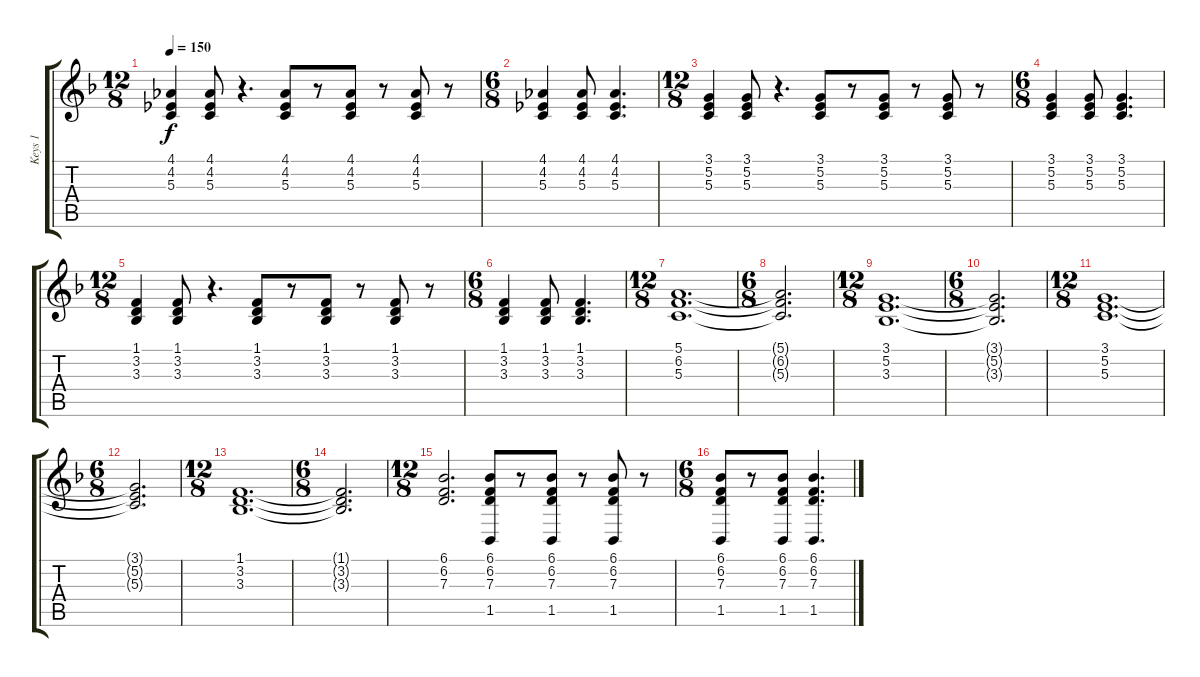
\track ("Keys 1" "Keys 1") {instrument churchorgan}
\staff {score tabs}
\tuning (E4 B3 G3 D3 A2 E2) {hide}
\ts (12 8)
\tempo 150
\clef g2
\ks f
(4.1 4.2 5.3).4{dy f} (4.1 4.2 5.3).8 r.4{d} (4.1 4.2 5.3).8 r.8 (4.1 4.2 5.3).8 r.8 (4.1 4.2 5.3).8 r.8 |
\ts (6 8)
(4.1 4.2 5.3).4 (4.1 4.2 5.3).8 (4.1 4.2 5.3).4{d} |
\ts (12 8)
(3.1 5.2 5.3).4 (3.1 5.2 5.3).8 r.4{d} (3.1 5.2 5.3).8 r.8 (3.1 5.2 5.3).8 r.8 (3.1 5.2 5.3).8 r.8 |
\ts (6 8)
(3.1 5.2 5.3).4 (3.1 5.2 5.3).8 (3.1 5.2 5.3).4{d} |
\ts (12 8)
(1.1 3.2 3.3).4 (1.1 3.2 3.3).8 r.4{d} (1.1 3.2 3.3).8 r.8 (1.1 3.2 3.3).8 r.8 (1.1 3.2 3.3).8 r.8 |
\ts (6 8)
(1.1 3.2 3.3).4 (1.1 3.2 3.3).8 (1.1 3.2 3.3).4{d} |
\ts (12 8)
(5.1 6.2 5.3).1{d} |
\ts (6 8)
(5.1{t} 6.2{t} 5.3{t}).2{d} |
\ts (12 8)
(3.1 5.2 3.3).1{d} |
\ts (6 8)
(3.1{t} 5.2{t} 3.3{t}).2{d} |
\ts (12 8)
(3.1 5.2 5.3).1{d} |
\ts (6 8)
(3.1{t} 5.2{t} 5.3{t}).2{d} |
\ts (12 8)
(1.1 3.2 3.3).1{d} |
\ts (6 8)
(1.1{t} 3.2{t} 3.3{t}).2{d} |
\ts (12 8)
(6.1 6.2 7.3).2{d} (6.1 6.2 7.3 1.5).8 r.8 (6.1 6.2 7.3 1.5).8 r.8 (6.1 6.2 7.3 1.5).8 r.8 |
\ts (6 8)
(6.1 6.2 7.3 1.5).8 r.8 (6.1 6.2 7.3 1.5).8 (6.1 6.2 7.3 1.5).4{d}
